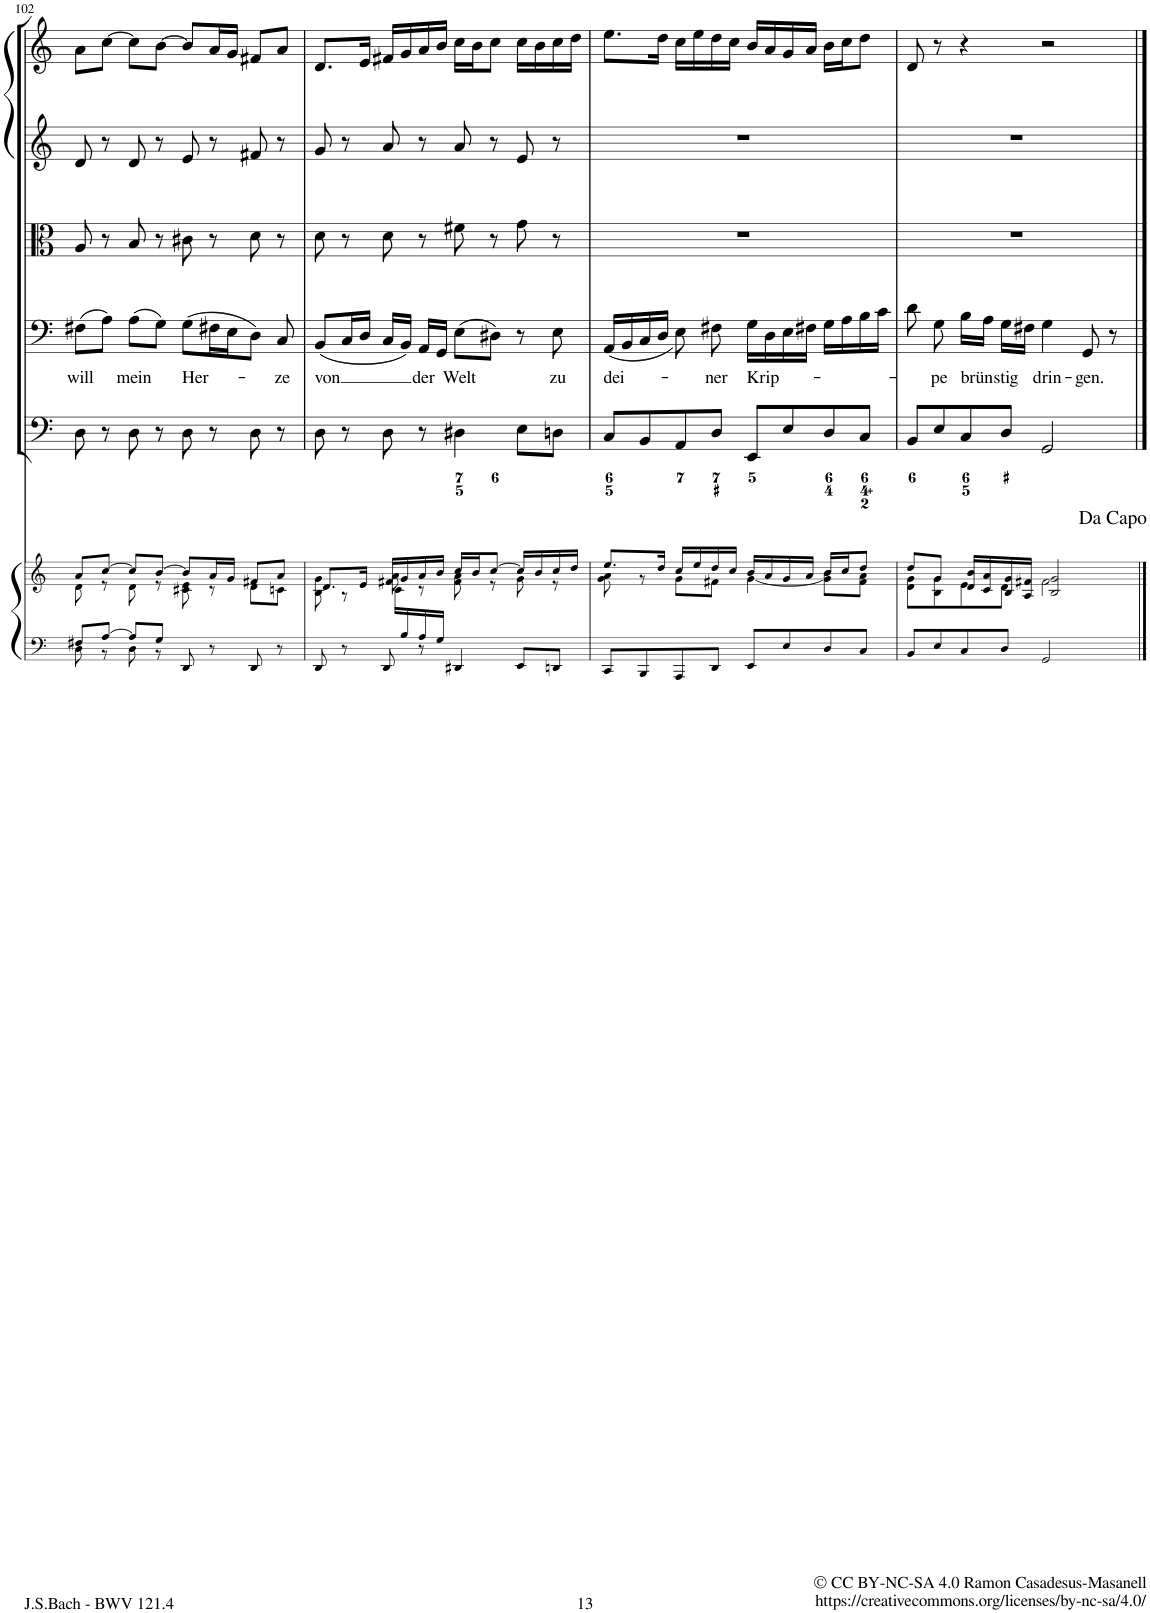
**kern	**kern	**kern	**kern	**text	**kern	**kern	**kern
*part6	*part6	*part5	*part4	*part4	*part3	*part2	*part1
*staff7	*staff6	*staff5	*staff4	*staff4	*staff3	*staff2	*staff1
*I"Piano reduction	*	*I"Continuo	*I"Basso	*	*I"Viola	*I"Violino II	*I"Violino I
*I'Pno	*	*	*	*	*I'Vla	*I'Vln	*I'Vln
!!LO:PB:g=z
*clefF4	*clefG2	*clefF4	*clefF4	*	*clefC3	*clefG2	*clefG2
*k[]	*k[]	*k[]	*k[]	*	*k[]	*k[]	*k[]
*M4/4	*M4/4	*M4/4	*M4/4	*	*M4/4	*M4/4	*M4/4
*met(c)	*met(c)	*met(c)	*met(c)	*	*met(c)	*met(c)	*met(c)
=102	=102	=102	=102	=102	=102	=102	=102
*^	*^	*	*	*	*	*	*
!	!	!	!	!	!	!LO:LY:b	!	!	!
8F#X/L	8D\	8a/L	8d\	8D\	(8F#X\L	will	8A/	8d/	8a\L
[8A/J	8r	[8cc/J	8r	8r	8A\J)	.	8r	8r	[8cc\J
!	!	!	!	!	!	!LO:LY:b	!	!	!
8A/L]	8D\	8cc/L]	8d\	8D\	(8A\L	mein	8B/	8d/	8cc\L]
8G/J	8r	[8b/J	8r	8r	8G\J)	.	8r	8r	[8b\J
!	!	!	!	!	!	!LO:LY:b	!	!	!
8DD/	2ryy	8b/L]	8c#X\ 8e\	8D\	(8G\L	Her-	8c#X\	8e/	8b/L]
8r	.	16a/L	8r	8r	16F#X\L	.	8r	8r	16a/L
.	.	16g/JJ	.	.	16E\J	.	.	.	16g/JJ
8DD/	.	8f#X/L	8d\L	8D\	8D\J)	.	8d\	8f#X/	8f#X/L
!	!	!	!	!	!	!LO:LY:b	!	!	!
8r	.	8a/J	8cn\J	8r	8C/	-ze	8r	8r	8a/J
=103	=103	=103	=103	=103	=103	=103	=103	=103	=103
*	*	*	*^	*	*	*	*	*	*
!	!	!	!	!	!	!	!LO:LY:b	!	!	!
16ryy	8DD/	8.d/L	8B\ 8g\	4ryy	8D\	(8BB/L	von	8d\	8g/	8.d/L
.	8r	.	8r	.	8r	16C/L	.	8r	8r	.
.	.	16e/Jk	.	.	.	16D/JJ	.	.	.	16e/Jk
.	8DD/	16f#X/LL	8a\	16c\LL	8D\	16C/LL	.	8d\	8a/	16f#X/LL
16B/	.	16g/	.	8.ryy	.	16BB/JJ)	.	.	.	16g/
!	!	!	!	!	!	!	!LO:LY:b	!	!	!
16A/	8r	16a/	8r	.	8r	16AA/LL	der	8r	8r	16a/
16G/JJ	.	16b/JJ	.	.	.	16GG/JJ	.	.	.	16b/JJ
!	!	!	!	!	!	!	!LO:LY:b	!	!	!
2ryy	4DD#X/	16cc/LL	8f#\ 8a\	2ryy	4D#X\	(8E\L	Welt	8f#X\	8a/	16cc\LL
.	.	16b/J	.	.	.	.	.	.	.	16b\J
.	.	[8cc/J	8r	.	.	8D#X\J)	.	8r	8r	8cc\J
.	8EE/L	16cc/LL]	8g\	.	8E\L	8r	.	8g\	8e/	16cc\LL
.	.	16b/	.	.	.	.	.	.	.	16b\
!	!	!	!	!	!	!	!LO:LY:b	!	!	!
.	8DDn/J	16cc/	8r	.	8Dn\J	8E\	zu	8r	8r	16cc\
.	.	16dd/JJ	.	.	.	.	.	.	.	16dd\JJ
*v	*v	*	*	*	*	*	*	*	*	*
*	*	*v	*v	*	*	*	*	*	*
=104	=104	=104	=104	=104	=104	=104	=104	=104
!	!	!	!	!	!LO:LY:b	!	!	!
8CC/L	8.ee/L	8g\ 8a\	8C/L	(<16AA/LL	dei-	1r	1r	8.ee\L
.	.	.	.	16BB/	.	.	.	.
8BBB/	.	8r	8BB/	16C/	.	.	.	.
.	16dd/Jk	.	.	16D/JJ	.	.	.	16dd\Jk
8AAA/	16cc/LL	8g\L	8AA/	8E\)	.	.	.	16cc\LL
.	16ee/	.	.	.	.	.	.	16ee\
!	!	!	!	!	!LO:LY:b	!	!	!
8DD/J	16dd/	8f#X\J	8D/J	8F#X\	-ner	.	.	16dd\
.	16cc/JJ	.	.	.	.	.	.	16cc\JJ
!	!	!	!	!	!LO:LY:b	!	!	!
8EE/L	16b/LL	[4g\	8EE/L	16G\LL	Krip-	.	.	16b/LL
.	16a/	.	.	16D\	.	.	.	16a/
8E/	16g/	.	8E/	16E\	.	.	.	16g/
.	16a/JJ	.	.	16F#X\JJ	.	.	.	16a/JJ
8D/	16b/LL	8g\] 8b\L	8D/	16G\LL	.	.	.	16b\LL
.	16cc/J	.	.	16A\	.	.	.	16cc\J
8C/J	8dd/J	8f#\ 8a\J	8C/J	16B\	.	.	.	8dd\J
.	.	.	.	16c\JJ	.	.	.	.
=105	=105	=105	=105	=105	=105	=105	=105	=105
8BB/L	8dd/L	8d\ 8g\L	8BB/L	8d\	.	1r	1r	8d/
!	!	!	!	!	!LO:LY:b	!	!	!
8E/	8g/J	8B\ 8g\	8E/	8G\	-pe	.	.	8r
!	!	!	!	!	!LO:LY:b	!	!	!
8C/	16d/ 16b/LL	8e\	8C/	16B\LL	brün-	.	.	4r
.	16c/ 16a/	.	.	16A\JJ	.	.	.	.
!	!	!	!	!	!LO:LY:b	!	!	!
8D/J	16B/ 16g/	8d\J	8D/J	16G\LL	-stig	.	.	.
.	16A/ 16f#X/JJ	.	.	16F#X\JJ	.	.	.	.
!	!	!	!	!	!LO:LY:b	!	!	!
2GG/	2B/ 2g/	2f#\	2GG/	4G\	drin-	.	.	2r
!	!	!	!	!	!LO:LY:b	!	!	!
.	.	.	.	8GG/	-gen.	.	.	.
.	.	.	.	8r	.	.	.	.
*	*v	*v	*	*	*	*	*	*
==	==	==	==	==	==	==	==
*-	*-	*-	*-	*-	*-	*-	*-
